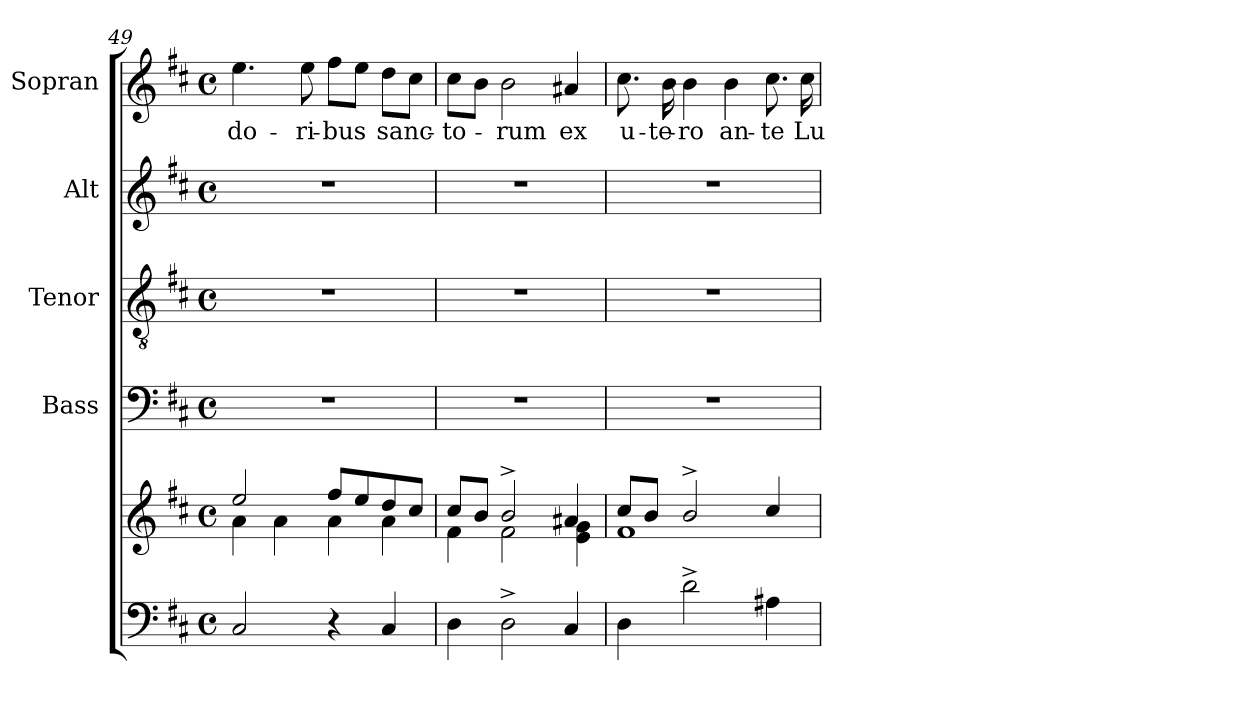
**kern	**kern	**kern	**kern	**kern	**kern	**text
*part5	*part5	*part4	*part3	*part2	*part1	*part1
*staff6	*staff5	*staff4	*staff3	*staff2	*staff1	*staff1
*	*	*I"Bass	*I"Tenor	*I"Alt	*I"Sopran	*
*	*	*I'B.	*I'T.	*I'A.	*I'S.	*
*clefF4	*clefG2	*clefF4	*clefGv2	*clefG2	*clefG2	*
*k[f#c#]	*k[f#c#]	*k[f#c#]	*k[f#c#]	*k[f#c#]	*k[f#c#]	*
*D:	*D:	*D:	*D:	*D:	*D:	*
*M4/4	*M4/4	*M4/4	*M4/4	*M4/4	*M4/4	*
*met(c)	*met(c)	*met(c)	*met(c)	*met(c)	*met(c)	*
=49	=49	=49	=49	=49	=49	=49
*	*^	*	*	*	*	*
!	!	!	!	!	!	!	!LO:LY:b
2C#/	2ee/	4a\	1r	1r	1r	4.ee\	-do-
.	.	4a\	.	.	.	.	.
!	!	!	!	!	!	!	!LO:LY:b
.	.	.	.	.	.	8ee\	-ri-
!	!	!	!	!	!	!	!LO:LY:b
4r	8ff#/L	4a\	.	.	.	8ff#\L	-bus
.	8ee/	.	.	.	.	8ee\J	.
!	!	!	!	!	!	!	!LO:LY:b
4C#/	8dd/	4a\	.	.	.	8dd\L	sanc-
.	8cc#/J	.	.	.	.	8cc#\J	.
=50	=50	=50	=50	=50	=50	=50	=50
!	!	!	!	!	!	!	!LO:LY:b
4D\	8cc#/L	4f#\	1r	1r	1r	8cc#\L	-to-
.	8b/J	.	.	.	.	8b\J	.
!	!	!	!	!	!	!	!LO:LY:b
2D^>\	2b^>/	2f#\	.	.	.	2b\	-rum
!	!	!	!	!	!	!	!LO:LY:b
4C#/	4a#X/	4e\ 4g\	.	.	.	4a#X/	ex
=51	=51	=51	=51	=51	=51	=51	=51
!	!	!	!	!	!	!	!LO:LY:b
4D\	8cc#/L	1f#	1r	1r	1r	8.cc#\	u-
.	8b/J	.	.	.	.	.	.
!	!	!	!	!	!	!	!LO:LY:b
.	.	.	.	.	.	16b\	-te-
!	!	!	!	!	!	!	!LO:LY:b
2d^>\	2b^>/	.	.	.	.	4b\	-ro
!	!	!	!	!	!	!	!LO:LY:b
.	.	.	.	.	.	4b\	an-
!	!	!	!	!	!	!	!LO:LY:b
4A#X\	4cc#/	.	.	.	.	8.cc#\	-te
!	!	!	!	!	!	!	!LO:LY:b
.	.	.	.	.	.	16cc#\	Lu-
*	*v	*v	*	*	*	*	*
=	=	=	=	=	=	=
*-	*-	*-	*-	*-	*-	*-
